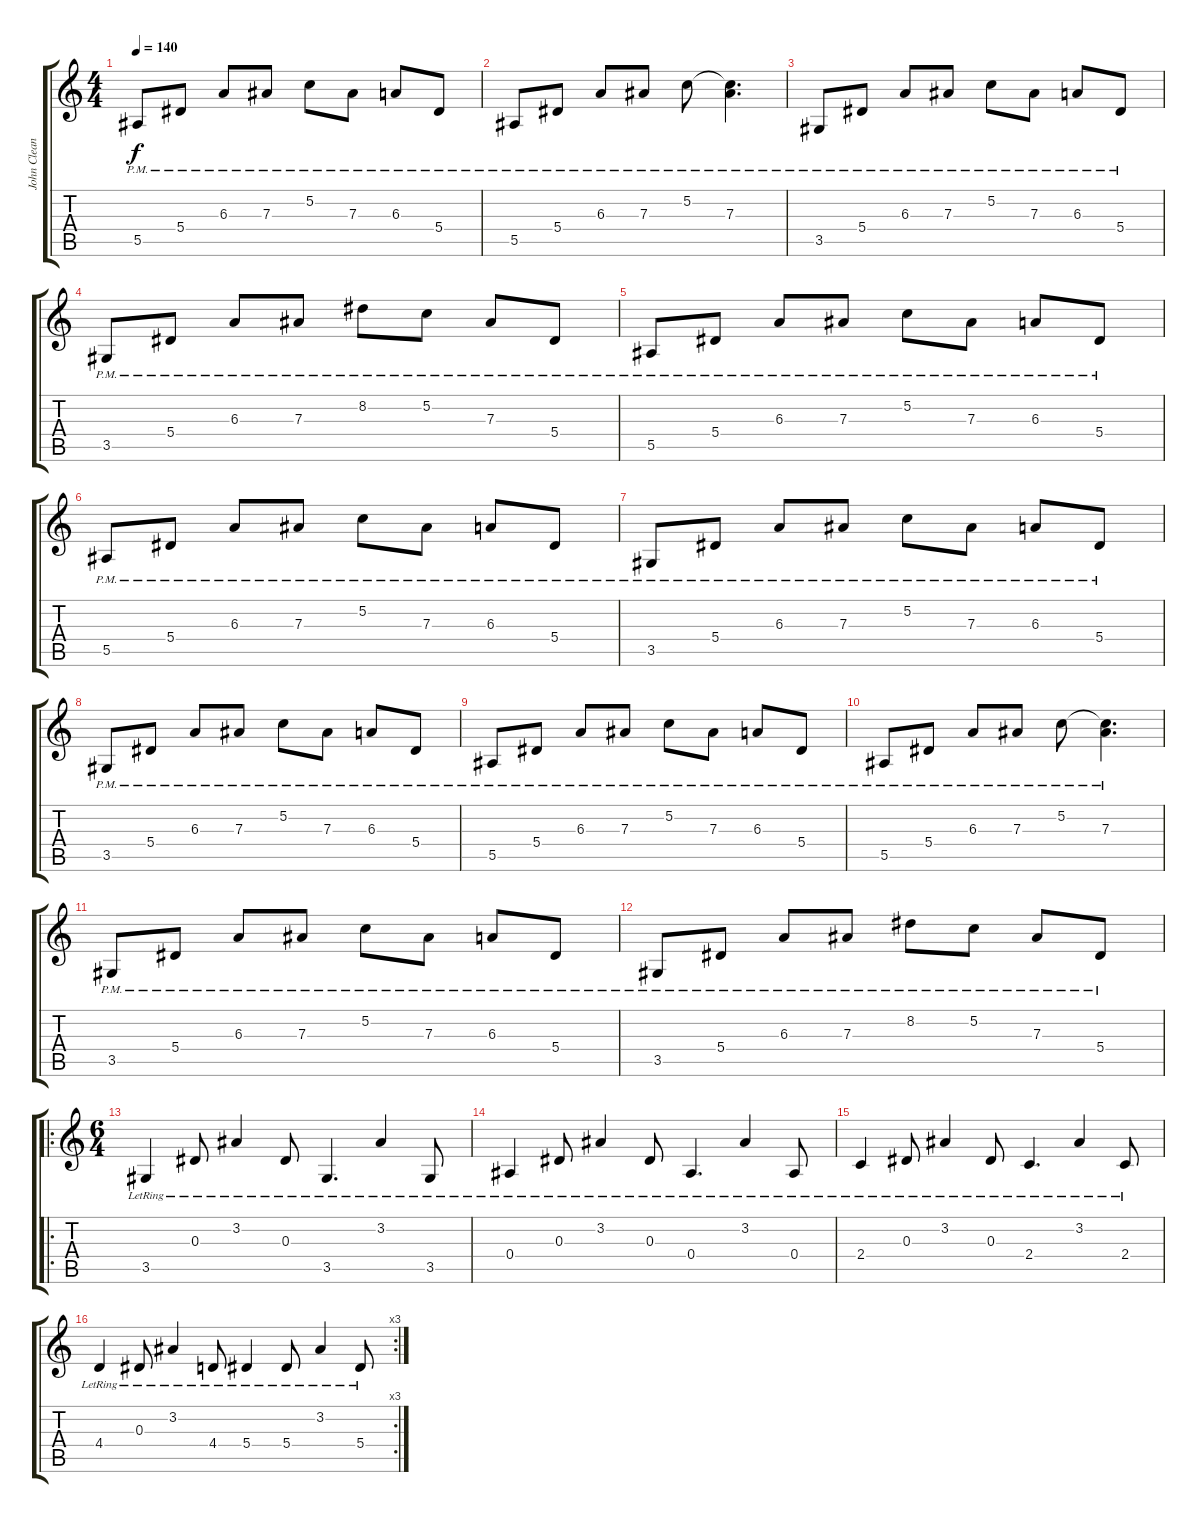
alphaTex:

\track ("John Clean" "John Clean") {instrument electricguitarclean}
\staff {score tabs}
\tuning (C4 G3 Eb3 Bb2 F2 C2) {hide}
\ts (4 4)
\tempo 140
\clef g2
\ks c
5.5{pm}.8{dy f} 5.4{pm}.8 6.3{pm}.8 7.3{pm}.8 5.2{pm}.8 7.3{pm}.8 6.3{pm}.8 5.4{pm}.8 |
5.5{pm}.8 5.4{pm}.8 6.3{pm}.8 7.3{pm}.8 5.2{pm}.8 (5.2{t} 7.3{pm}).4{d} |
3.5{pm}.8 5.4{pm}.8 6.3{pm}.8 7.3{pm}.8 5.2{pm}.8 7.3{pm}.8 6.3{pm}.8 5.4{pm}.8 |
3.5{pm}.8 5.4{pm}.8 6.3{pm}.8 7.3{pm}.8 8.2{pm}.8 5.2{pm}.8 7.3{pm}.8 5.4{pm}.8 |
5.5{pm}.8 5.4{pm}.8 6.3{pm}.8 7.3{pm}.8 5.2{pm}.8 7.3{pm}.8 6.3{pm}.8 5.4{pm}.8 |
5.5{pm}.8 5.4{pm}.8 6.3{pm}.8 7.3{pm}.8 5.2{pm}.8 7.3{pm}.8 6.3{pm}.8 5.4{pm}.8 |
3.5{pm}.8 5.4{pm}.8 6.3{pm}.8 7.3{pm}.8 5.2{pm}.8 7.3{pm}.8 6.3{pm}.8 5.4{pm}.8 |
3.5{pm}.8 5.4{pm}.8 6.3{pm}.8 7.3{pm}.8 5.2{pm}.8 7.3{pm}.8 6.3{pm}.8 5.4{pm}.8 |
5.5{pm}.8 5.4{pm}.8 6.3{pm}.8 7.3{pm}.8 5.2{pm}.8 7.3{pm}.8 6.3{pm}.8 5.4{pm}.8 |
5.5{pm}.8 5.4{pm}.8 6.3{pm}.8 7.3{pm}.8 5.2{pm}.8 (5.2{t} 7.3{pm}).4{d} |
3.5{pm}.8 5.4{pm}.8 6.3{pm}.8 7.3{pm}.8 5.2{pm}.8 7.3{pm}.8 6.3{pm}.8 5.4{pm}.8 |
3.5{pm}.8 5.4{pm}.8 6.3{pm}.8 7.3{pm}.8 8.2{pm}.8 5.2{pm}.8 7.3{pm}.8 5.4{pm}.8 |
\ro
\ts (6 4)
3.5{lr}.4 0.3{lr}.8 3.2{lr}.4 0.3{lr}.8 3.5{lr}.4{d} 3.2{lr}.4 3.5{lr}.8 |
0.4{lr}.4 0.3{lr}.8 3.2{lr}.4 0.3{lr}.8 0.4{lr}.4{d} 3.2{lr}.4 0.4{lr}.8 |
2.4{lr}.4 0.3{lr}.8 3.2{lr}.4 0.3{lr}.8 2.4{lr}.4{d} 3.2{lr}.4 2.4{lr}.8 |
\rc 3
4.4{lr}.4 0.3{lr}.8 3.2{lr}.4 4.4{lr}.8 5.4{lr}.4 5.4{lr}.8 3.2{lr}.4 5.4{lr}.8
